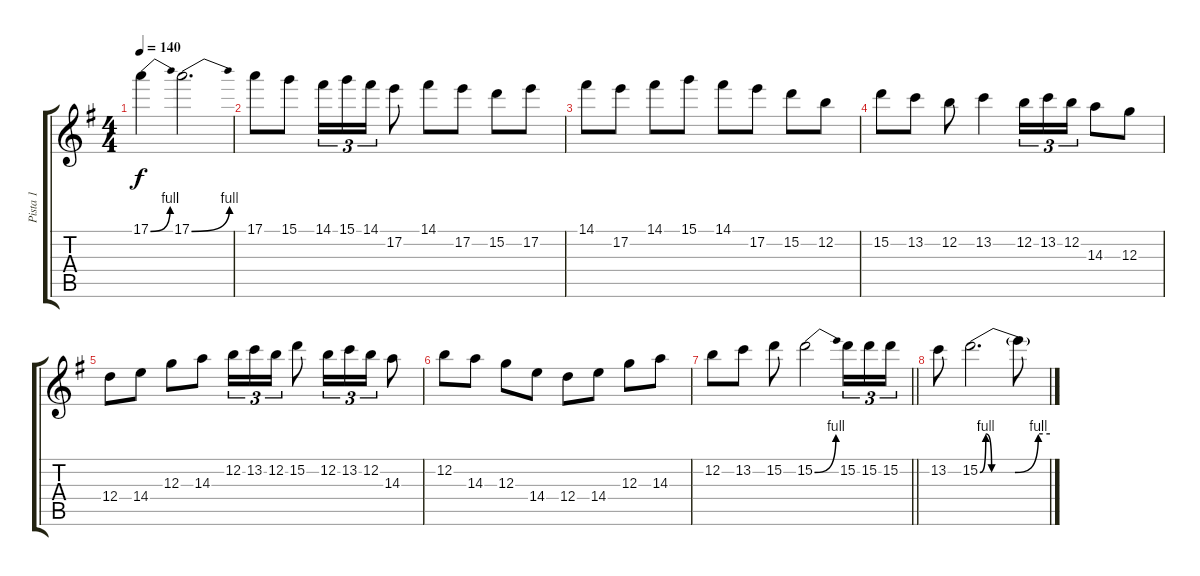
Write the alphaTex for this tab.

\track ("Pista 1" "Pista 1") {instrument distortionguitar}
\staff {score tabs}
\tuning (E4 B3 G3 D3 A2 E2) {hide}
\ts (4 4)
\tempo 140
\clef g2
\ks g
17.1{be (bend 0 0 60 4)}.4{dy f volume 6} 17.1{be (bend 0 0 60 4)}.2{d} |
17.1.8 15.1.8 14.1.16{tu (3 2)} 15.1.16{tu (3 2)} 14.1.16{tu (3 2)} 17.2.8 14.1.8 17.2.8 15.2.8 17.2.8 |
14.1.8 17.2.8 14.1.8 15.1.8 14.1.8 17.2.8 15.2.8 12.2.8 |
15.2.8 13.2.8 12.2.8 13.2.4 12.2.16{tu (3 2)} 13.2.16{tu (3 2)} 12.2.16{tu (3 2)} 14.3.8 12.3.8 |
12.4.8{volume 2} 14.4.8 12.3.8 14.3.8 12.2.16{tu (3 2)} 13.2.16{tu (3 2)} 12.2.16{tu (3 2)} 15.2.8 12.2.16{tu (3 2)} 13.2.16{tu (3 2)} 12.2.16{tu (3 2)} 14.3.8 |
12.2.8 14.3.8 12.3.8 14.4.8 12.4.8 14.4.8 12.3.8 14.3.8 |
\barLineRight lightlight
12.2.8 13.2.8 15.2.8 15.2{be (bend 0 0 60 4)}.2 15.2.16{tu (3 2)} 15.2.16{tu (3 2)} 15.2.16{tu (3 2)} |
13.2.8 15.2{be (custom 0 0 5 4 10 0 30 0 50 4 60 4)}.2{d} 15.2{t}.8
